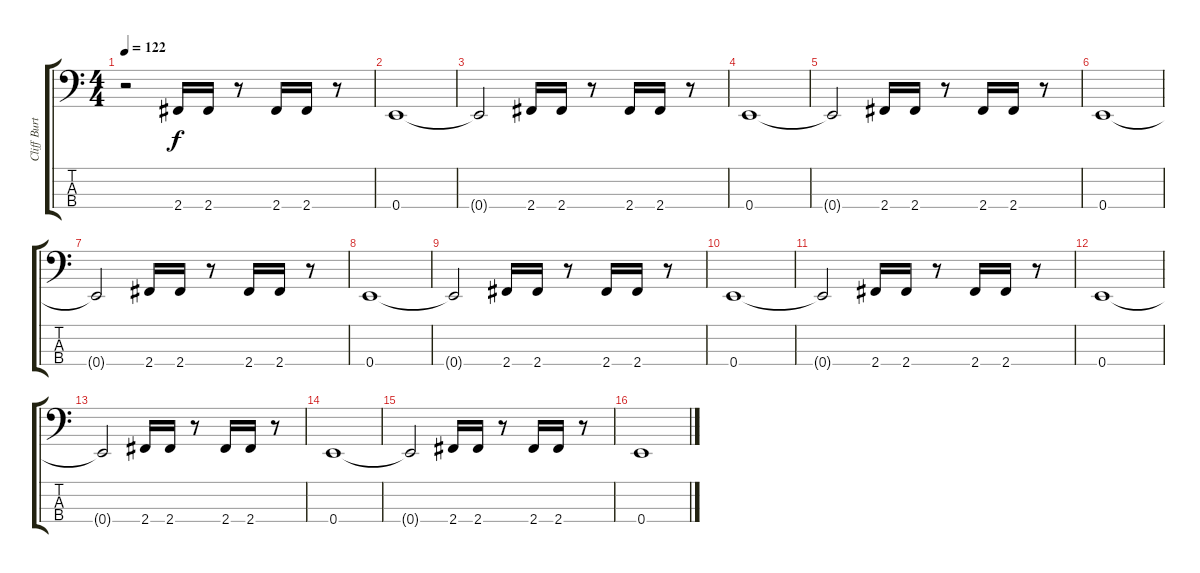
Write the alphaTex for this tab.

\track ("Cliff Burton" "Cliff Burt") {instrument electricbassfinger}
\staff {score tabs}
\tuning (G2 D2 A1 E1) {hide}
\ts (4 4)
\tempo 122
\clef f4
\ks c
r.2{dy f instrument electricbassfinger} 2.4.16 2.4.16 r.8 2.4.16 2.4.16 r.8 |
0.4.1 |
0.4{t}.2 2.4.16 2.4.16 r.8 2.4.16 2.4.16 r.8 |
0.4.1 |
0.4{t}.2 2.4.16 2.4.16 r.8 2.4.16 2.4.16 r.8 |
0.4.1 |
0.4{t}.2 2.4.16 2.4.16 r.8 2.4.16 2.4.16 r.8 |
0.4.1 |
0.4{t}.2 2.4.16 2.4.16 r.8 2.4.16 2.4.16 r.8 |
0.4.1 |
0.4{t}.2 2.4.16 2.4.16 r.8 2.4.16 2.4.16 r.8 |
0.4.1 |
0.4{t}.2 2.4.16 2.4.16 r.8 2.4.16 2.4.16 r.8 |
0.4.1 |
0.4{t}.2 2.4.16 2.4.16 r.8 2.4.16 2.4.16 r.8 |
0.4.1
